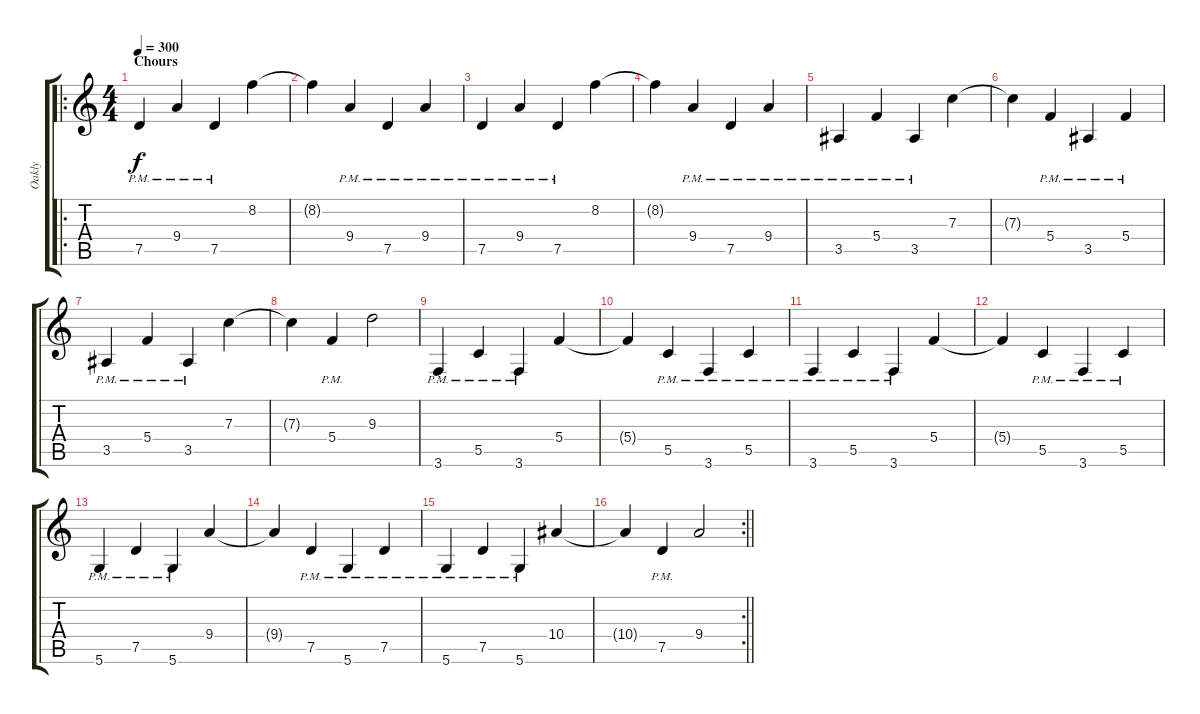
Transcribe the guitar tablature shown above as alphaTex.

\track ("Oakly" "Oakly") {instrument distortionguitar}
\staff {score tabs}
\tuning (D4 A3 F3 C3 G2 D2) {hide}
\ro
\ts (4 4)
\section ("" "Chours")
\tempo 300
\clef g2
\ks c
7.5{pm}.4{dy f instrument distortionguitar} 9.4{pm}.4 7.5{pm}.4 8.2.4 |
8.2{t}.4 9.4{pm}.4 7.5{pm}.4 9.4{pm}.4 |
7.5{pm}.4 9.4{pm}.4 7.5{pm}.4 8.2.4 |
8.2{t}.4 9.4{pm}.4 7.5{pm}.4 9.4{pm}.4 |
3.5{pm}.4 5.4{pm}.4 3.5{pm}.4 7.3.4 |
7.3{t}.4 5.4{pm}.4 3.5{pm}.4 5.4{pm}.4 |
3.5{pm}.4 5.4{pm}.4 3.5{pm}.4 7.3.4 |
7.3{t}.4 5.4{pm}.4 9.3.2 |
3.6{pm}.4 5.5{pm}.4 3.6{pm}.4 5.4.4 |
5.4{t}.4 5.5{pm}.4 3.6{pm}.4 5.5{pm}.4 |
3.6{pm}.4 5.5{pm}.4 3.6{pm}.4 5.4.4 |
5.4{t}.4 5.5{pm}.4 3.6{pm}.4 5.5{pm}.4 |
5.6{pm}.4 7.5{pm}.4 5.6{pm}.4 9.4.4 |
9.4{t}.4 7.5{pm}.4 5.6{pm}.4 7.5{pm}.4 |
5.6{pm}.4 7.5{pm}.4 5.6{pm}.4 10.4.4 |
\rc 2
\barLineRight lightlight
10.4{t}.4 7.5{pm}.4 9.4.2
